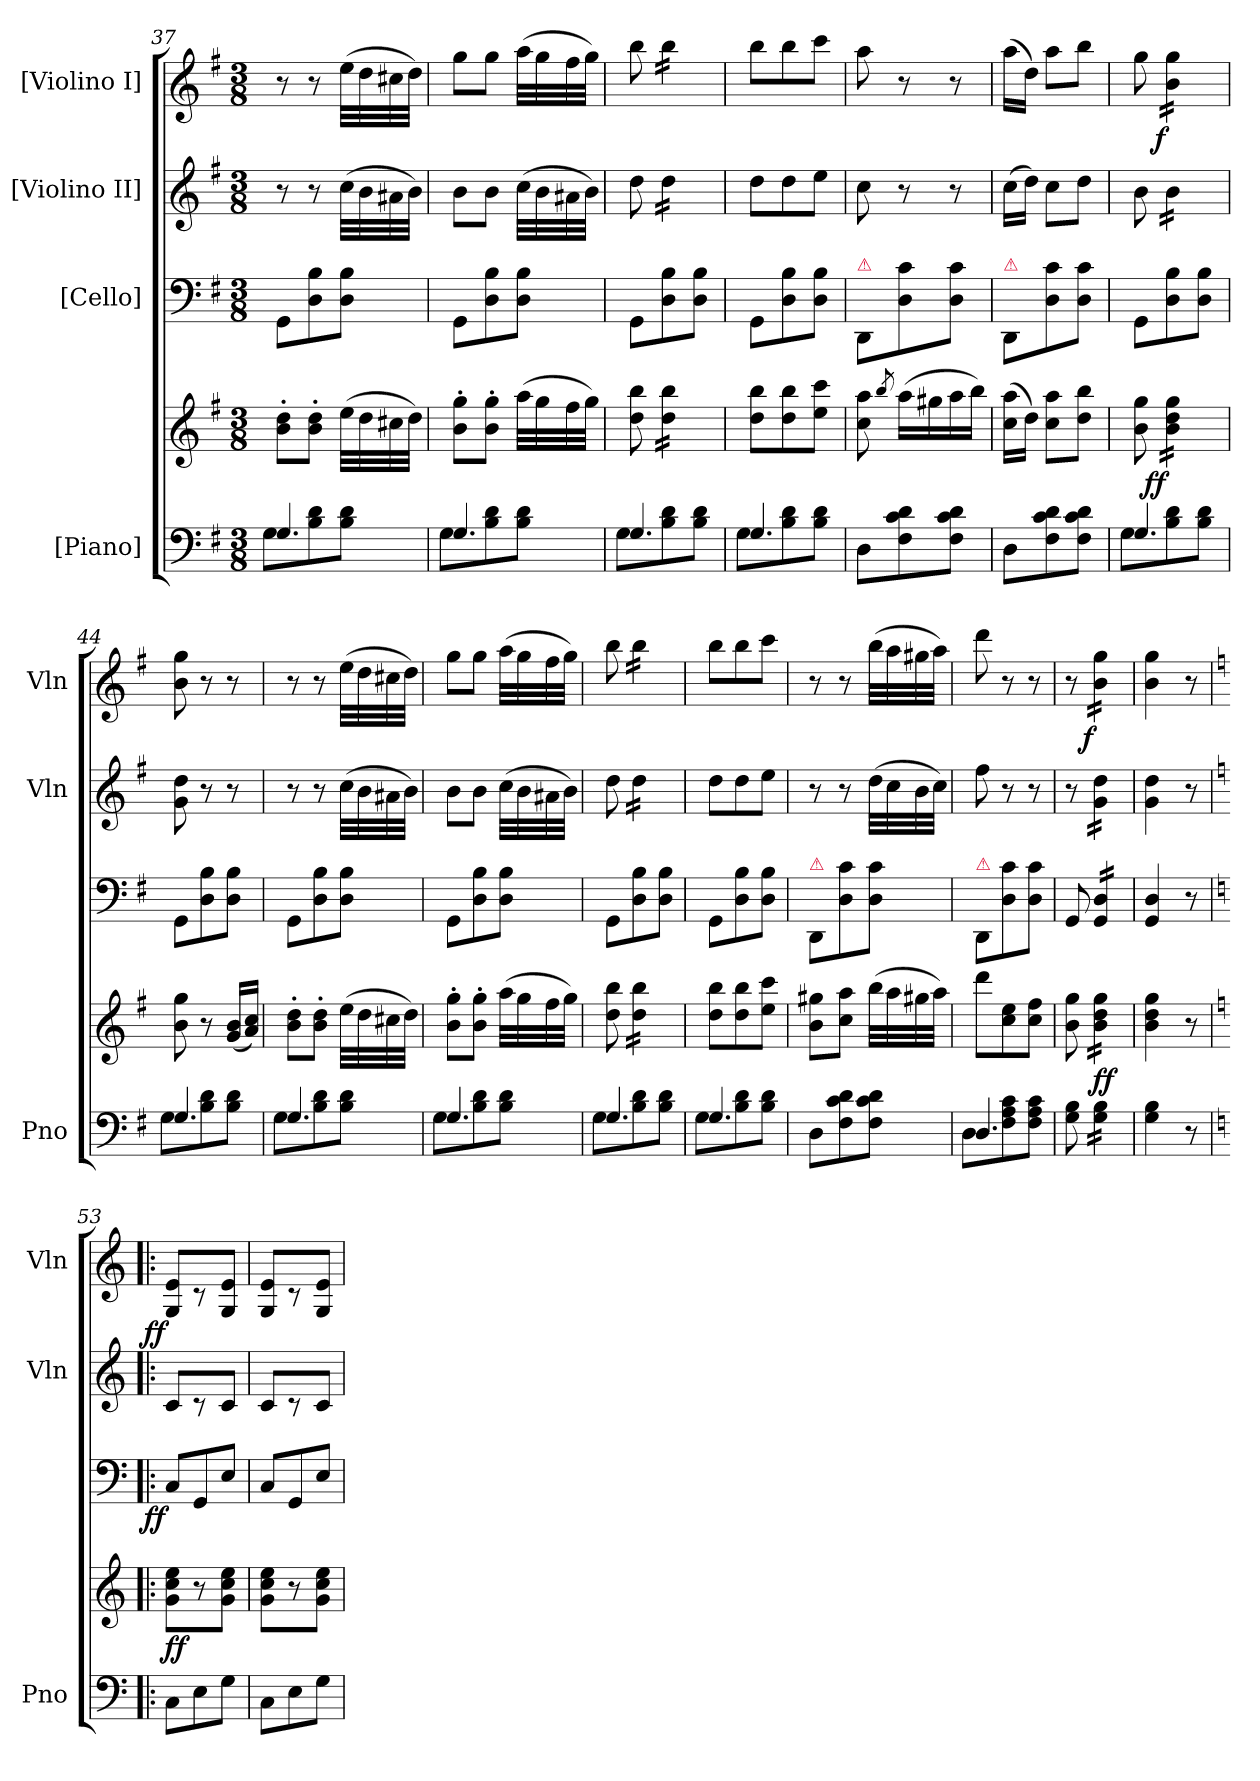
**kern	**kern	**dynam	**kern	**dynam	**kern	**kern	**dynam
*part4	*part4	*part4	*part3	*part3	*part2	*part1	*part1
*staff5	*staff4	*staff4/5	*staff3	*staff3	*staff2	*staff1	*staff1
*I"[Piano]	*	*	*I"[Cello]	*	*I"[Violino II]	*I"[Violino I]	*
*I'Pno	*	*	*	*	*I'Vln	*I'Vln	*
*clefF4	*clefG2	*	*clefF4	*	*clefG2	*clefG2	*
*k[f#]	*k[f#]	*	*k[f#]	*	*k[f#]	*k[f#]	*
*M3/8	*M3/8	*	*M3/8	*	*M3/8	*M3/8	*
=37	=37	=37	=37	=37	=37	=37	=37
*^	*	*	*	*	*	*	*
4.G/	8G\L	8b'>\ 8dd'>\L	.	8GG\L	.	8r	8r	.
.	8B\ 8d\	8b'>\ 8dd'>\J	.	8D\ 8B\	.	8r	8r	.
.	8B\ 8d\J	(>32ee\LLL	.	8D\ 8B\J	.	(>32cc\LLL	(>32ee\LLL	.
.	.	32dd\	.	.	.	32b\	32dd\	.
.	.	32cc#X\	.	.	.	32a#X\	32cc#X\	.
.	.	32dd\JJJ)	.	.	.	32b\JJJ)	32dd\JJJ)	.
=38	=38	=38	=38	=38	=38	=38	=38	=38
4.G/	8G\L	8b'>\ 8gg'>\L	.	8GG\L	.	8b\L	8gg\L	.
.	8B\ 8d\	8b'>\ 8gg'>\J	.	8D\ 8B\	.	8b\J	8gg\J	.
.	8B\ 8d\J	(>32aa\LLL	.	8D\ 8B\J	.	(>32cc\LLL	(>32aa\LLL	.
.	.	32gg\	.	.	.	32b\	32gg\	.
.	.	32ff#\	.	.	.	32a#X\	32ff#\	.
.	.	32gg\JJJ)	.	.	.	32b\JJJ)	32gg\JJJ)	.
=39	=39	=39	=39	=39	=39	=39	=39	=39
4.G/	8G\L	8dd\ 8bb\	.	8GG\L	.	8dd\	8bb\	.
*	*	*tremolo	*	*	*	*	*	*
*	*	*	*	*	*	*tremolo	*	*
*	*	*	*	*	*	*	*tremolo	*
.	8B\ 8d\	16dd\ 16bb\LL	.	8D\ 8B\	.	16dd\LL	16bb\LL	.
.	.	16dd\ 16bb\	.	.	.	16dd\	16bb\	.
.	8B\ 8d\J	16dd\ 16bb\	.	8D\ 8B\J	.	16dd\	16bb\	.
.	.	16dd\ 16bb\JJ	.	.	.	16dd\JJ	16bb\JJ	.
*	*	*	*	*	*	*	*Xtremolo	*
*	*	*	*	*	*	*Xtremolo	*	*
*	*	*Xtremolo	*	*	*	*	*	*
=40	=40	=40	=40	=40	=40	=40	=40	=40
4.G/	8G\L	8dd\ 8bb\L	.	8GG\L	.	8dd\L	8bb\L	.
.	8B\ 8d\	8dd\ 8bb\	.	8D\ 8B\	.	8dd\	8bb\	.
.	8B\ 8d\J	8ee\ 8ccc\J	.	8D\ 8B\J	.	8ee\J	8ccc\J	.
=41	=41	=41	=41	=41	=41	=41	=41	=41
!	!	!	!	!LO:TX:a:color=crimson:t=⚠	!	!	!	!
*v	*v	*	*	*	*	*	*	*
8D\L	8cc\ 8aa\	.	8DD/L	.	8cc\	8aa\	.
.	8qbb/	.	.	.	.	.	.
8F#\ 8c\ 8d\	(>16aa\LL	.	8D\ 8c\	.	8r	8r	.
.	16gg#X\	.	.	.	.	.	.
8F#\ 8c\ 8d\J	16aa\	.	8D\ 8c\J	.	8r	8r	.
.	16bb\JJ)	.	.	.	.	.	.
=42	=42	=42	=42	=42	=42	=42	=42
!	!	!	!LO:TX:a:color=crimson:t=⚠	!	!	!	!
8D\L	(>16cc\ 16aa\LL	.	8DD/L	.	(>16cc\LL	(>16aa\LL	.
.	16dd\JJ)	.	.	.	16dd\JJ)	16dd\JJ)	.
8F#\ 8c\ 8d\	8cc\ 8aa\L	.	8D\ 8c\	.	8cc\L	8aa\L	.
8F#\ 8c\ 8d\J	8dd\ 8bb\J	.	8D\ 8c\J	.	8dd\J	8bb\J	.
=43	=43	=43	=43	=43	=43	=43	=43
*^	*	*	*	*	*	*	*
4.G/	8G\L	8b\ 8gg\	.	8GG\L	.	8b\	8gg\	.
!	!	!	!LO:DY:b:rj	!	!	!	!	!LO:DY:b:rj
*	*	*tremolo	*	*	*	*	*	*
*	*	*	*	*	*	*tremolo	*	*
*	*	*	*	*	*	*	*tremolo	*
.	8B\ 8d\	16b\ 16dd\ 16gg\LL	ff	8D\ 8B\	.	16b\LL	16b\ 16gg\LL	f
.	.	16b\ 16dd\ 16gg\	.	.	.	16b\	16b\ 16gg\	.
.	8B\ 8d\J	16b\ 16dd\ 16gg\	.	8D\ 8B\J	.	16b\	16b\ 16gg\	.
.	.	16b\ 16dd\ 16gg\JJ	.	.	.	16b\JJ	16b\ 16gg\JJ	.
*	*	*	*	*	*	*	*Xtremolo	*
*	*	*	*	*	*	*Xtremolo	*	*
*	*	*Xtremolo	*	*	*	*	*	*
=44	=44	=44	=44	=44	=44	=44	=44	=44
4.G/	8G\L	8b\ 8gg\	.	8GG\L	.	8g\ 8dd\	8b\ 8gg\	.
.	8B\ 8d\	8r	.	8D\ 8B\	.	8r	8r	.
.	8B\ 8d\J	(<16g/ 16b/LL	.	8D\ 8B\J	.	8r	8r	.
.	.	16a/ 16cc/JJ)	.	.	.	.	.	.
=45	=45	=45	=45	=45	=45	=45	=45	=45
4.G/	8G\L	8b'>\ 8dd'>\L	.	8GG\L	.	8r	8r	.
.	8B\ 8d\	8b'>\ 8dd'>\J	.	8D\ 8B\	.	8r	8r	.
.	8B\ 8d\J	(>32ee\LLL	.	8D\ 8B\J	.	(>32cc\LLL	(>32ee\LLL	.
.	.	32dd\	.	.	.	32b\	32dd\	.
.	.	32cc#X\	.	.	.	32a#X\	32cc#X\	.
.	.	32dd\JJJ)	.	.	.	32b\JJJ)	32dd\JJJ)	.
=46	=46	=46	=46	=46	=46	=46	=46	=46
4.G/	8G\L	8b'>\ 8gg'>\L	.	8GG\L	.	8b\L	8gg\L	.
.	8B\ 8d\	8b'>\ 8gg'>\J	.	8D\ 8B\	.	8b\J	8gg\J	.
.	8B\ 8d\J	(>32aa\LLL	.	8D\ 8B\J	.	(>32cc\LLL	(>32aa\LLL	.
.	.	32gg\	.	.	.	32b\	32gg\	.
.	.	32ff#\	.	.	.	32a#X\	32ff#\	.
.	.	32gg\JJJ)	.	.	.	32b\JJJ)	32gg\JJJ)	.
=47	=47	=47	=47	=47	=47	=47	=47	=47
4.G/	8G\L	8dd\ 8bb\	.	8GG\L	.	8dd\	8bb\	.
*	*	*tremolo	*	*	*	*	*	*
*	*	*	*	*	*	*tremolo	*	*
*	*	*	*	*	*	*	*tremolo	*
.	8B\ 8d\	16dd\ 16bb\LL	.	8D\ 8B\	.	16dd\LL	16bb\LL	.
.	.	16dd\ 16bb\	.	.	.	16dd\	16bb\	.
.	8B\ 8d\J	16dd\ 16bb\	.	8D\ 8B\J	.	16dd\	16bb\	.
.	.	16dd\ 16bb\JJ	.	.	.	16dd\JJ	16bb\JJ	.
*	*	*	*	*	*	*	*Xtremolo	*
*	*	*	*	*	*	*Xtremolo	*	*
*	*	*Xtremolo	*	*	*	*	*	*
=48	=48	=48	=48	=48	=48	=48	=48	=48
4.G/	8G\L	8dd\ 8bb\L	.	8GG\L	.	8dd\L	8bb\L	.
.	8B\ 8d\	8dd\ 8bb\	.	8D\ 8B\	.	8dd\	8bb\	.
.	8B\ 8d\J	8ee\ 8ccc\J	.	8D\ 8B\J	.	8ee\J	8ccc\J	.
=49	=49	=49	=49	=49	=49	=49	=49	=49
!	!	!	!	!LO:TX:a:color=crimson:t=⚠	!	!	!	!
*v	*v	*	*	*	*	*	*	*
8D\L	8b\ 8gg#X\L	.	8DD/L	.	8r	8r	.
8F#\ 8c\ 8d\	8cc\ 8aa\J	.	8D\ 8c\	.	8r	8r	.
8F#\ 8c\ 8d\J	(>32bb\LLL	.	8D\ 8c\J	.	(>32dd\LLL	(>32bb\LLL	.
.	32aa\	.	.	.	32cc\	32aa\	.
.	32gg#X\	.	.	.	32b\	32gg#X\	.
.	32aa\JJJ)	.	.	.	32cc\JJJ)	32aa\JJJ)	.
=50	=50	=50	=50	=50	=50	=50	=50
*^	*	*	*	*	*	*	*
!	!	!	!	!LO:TX:a:color=crimson:t=⚠	!	!	!	!
4.D/	8D\L	8ddd\L	.	8DD/L	.	8ff#\	8ddd\	.
.	8F#\ 8A\ 8c\	8cc\ 8ee\	.	8D\ 8c\	.	8r	8r	.
.	8F#\ 8A\ 8c\J	8cc\ 8ff#\J	.	8D\ 8c\J	.	8r	8r	.
*v	*v	*	*	*	*	*	*	*
=51	=51	=51	=51	=51	=51	=51	=51
8G\ 8B\	8b\ 8gg\	.	8GG/	.	8r	8r	.
!	!	!	!	!	!	!	!LO:DY:b:rj
*tremolo	*	*	*	*	*	*	*
*	*tremolo	*	*	*	*	*	*
*	*	*	*tremolo	*	*	*	*
*	*	*	*	*	*tremolo	*	*
*	*	*	*	*	*	*tremolo	*
16G\ 16B\LL	16b\ 16dd\ 16gg\LL	ff	16GG/ 16D/LL	.	16g\ 16dd\LL	16b\ 16gg\LL	f
16G\ 16B\	16b\ 16dd\ 16gg\	.	16GG/ 16D/	.	16g\ 16dd\	16b\ 16gg\	.
16G\ 16B\	16b\ 16dd\ 16gg\	.	16GG/ 16D/	.	16g\ 16dd\	16b\ 16gg\	.
16G\ 16B\JJ	16b\ 16dd\ 16gg\JJ	.	16GG/ 16D/JJ	.	16g\ 16dd\JJ	16b\ 16gg\JJ	.
*	*	*	*	*	*	*Xtremolo	*
*	*	*	*	*	*Xtremolo	*	*
*	*	*	*Xtremolo	*	*	*	*
*	*Xtremolo	*	*	*	*	*	*
*Xtremolo	*	*	*	*	*	*	*
=52	=52	=52	=52	=52	=52	=52	=52
4G\ 4B\	4b\ 4dd\ 4gg\	.	4GG/ 4D/	.	4g\ 4dd\	4b\ 4gg\	.
8r	8r	.	8r	.	8r	8r	.
=53!|:	=53!|:	=53!|:	=53!|:	=53!|:	=53!|:	=53!|:	=53!|:
*k[]	*k[]	*	*k[]	*	*k[]	*k[]	*
!	!	!	!	!LO:DY:b:rj	!	!	!LO:DY:b:rj
8C\L	8g\ 8cc\ 8ee\L	ff	8C/L	ff	8c/L	8G/ 8e/L	ff
8E\	8r	.	8GG/	.	8r	8r	.
8G\J	8g\ 8cc\ 8ee\J	.	8E/J	.	8c/J	8G/ 8e/J	.
=54	=54	=54	=54	=54	=54	=54	=54
8C\L	8g\ 8cc\ 8ee\L	.	8C/L	.	8c/L	8G/ 8e/L	.
8E\	8r	.	8GG/	.	8r	8r	.
8G\J	8g\ 8cc\ 8ee\J	.	8E/J	.	8c/J	8G/ 8e/J	.
=	=	=	=	=	=	=	=
*-	*-	*-	*-	*-	*-	*-	*-
